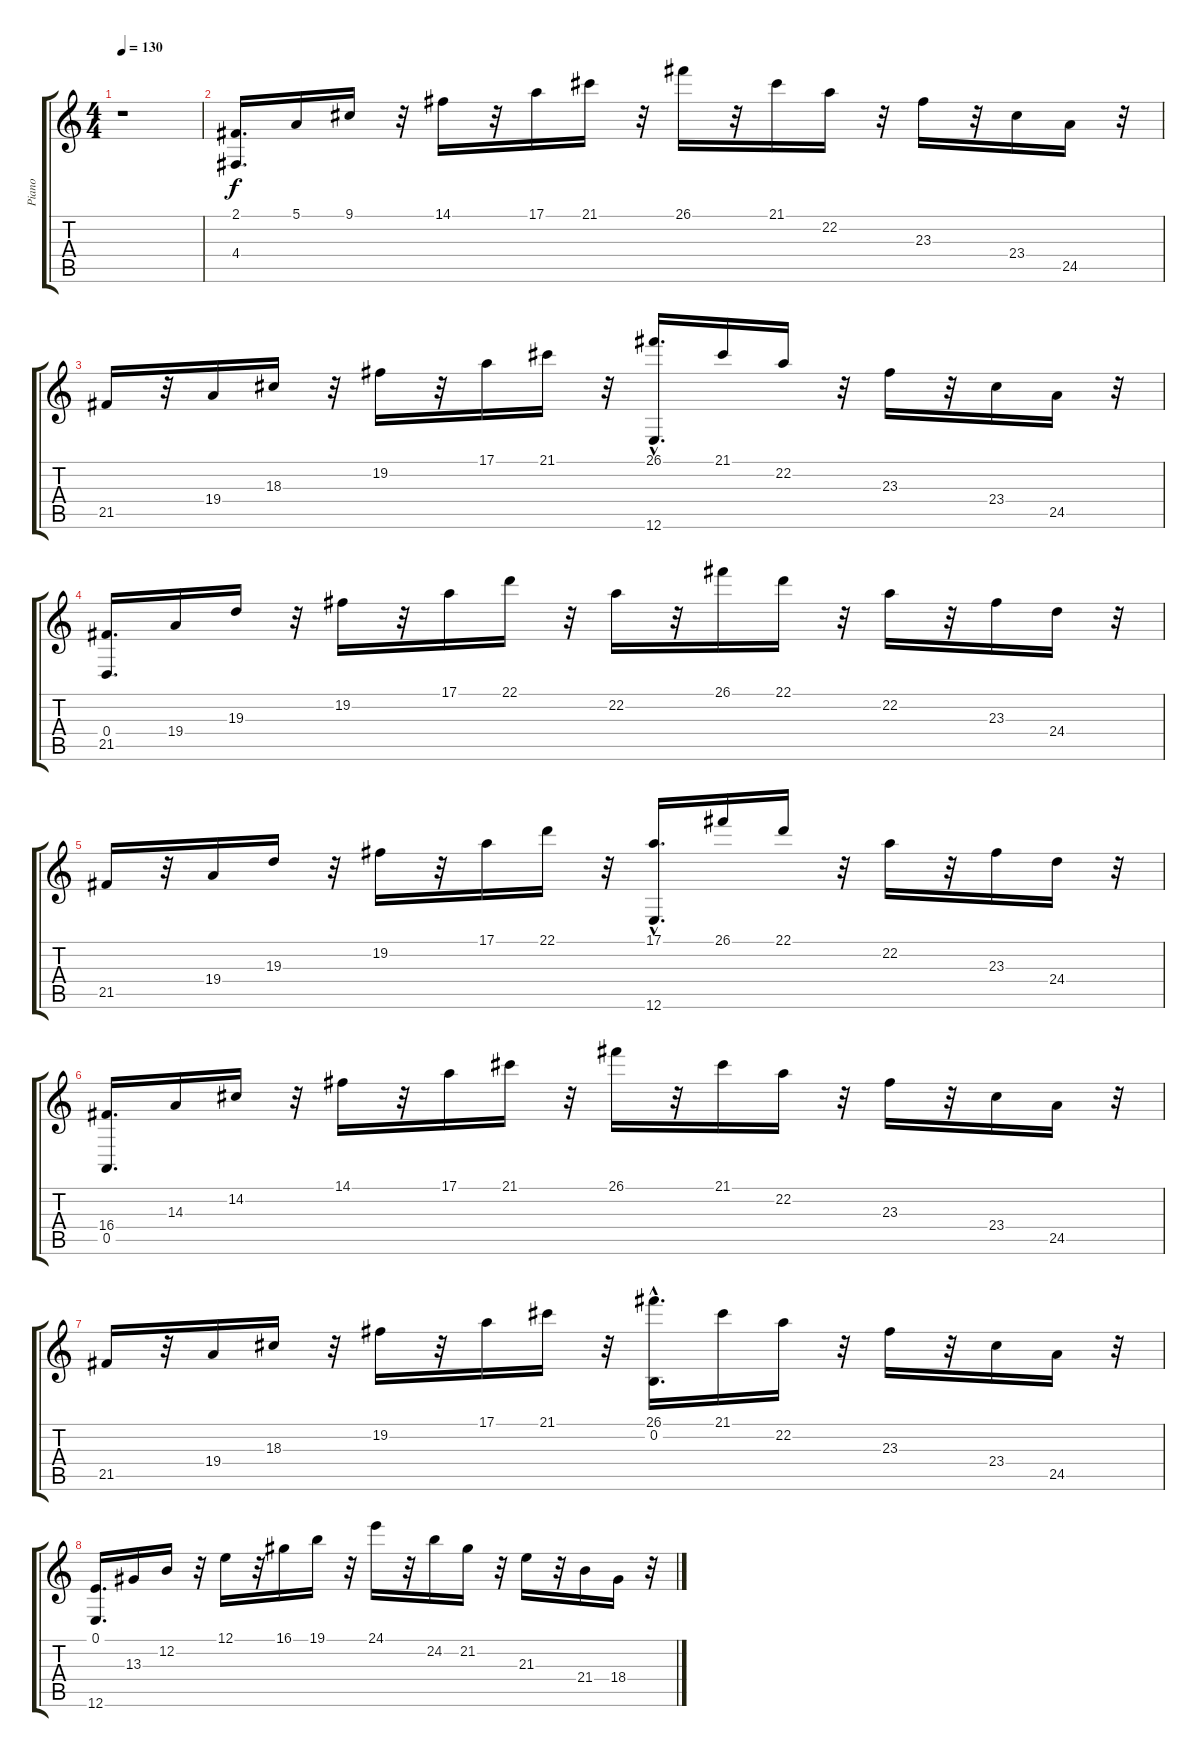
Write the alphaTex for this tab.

\track ("Piano" "Piano") {instrument brightacousticpiano}
\staff {score tabs}
\tuning (E4 B3 G3 D3 A2 E2) {hide}
\ts (4 4)
\tempo 130
\clef g2
\ks c
r.1{dy f instrument brightacousticpiano} |
(2.1 4.4).16{d} 5.1.16 9.1.16 r.32 14.1.16 r.32 17.1.16 21.1.16 r.32 26.1.16 r.32 21.1.16 22.2.16 r.32 23.3.16 r.32 23.4.16 24.5.16 r.32 |
21.5.16 r.32 19.4.16 18.3.16 r.32 19.2.16 r.32 17.1.16 21.1.16 r.32 (26.1 12.6{hac}).16{d} 21.1.16 22.2.16 r.32 23.3.16 r.32 23.4.16 24.5.16 r.32 |
(0.4 21.5).16{d} 19.4.16 19.3.16 r.32 19.2.16 r.32 17.1.16 22.1.16 r.32 22.2.16 r.32 26.1.16 22.1.16 r.32 22.2.16 r.32 23.3.16 24.4.16 r.32 |
21.5.16 r.32 19.4.16 19.3.16 r.32 19.2.16 r.32 17.1.16 22.1.16 r.32 (17.1 12.6{hac}).16{d} 26.1.16 22.1.16 r.32 22.2.16 r.32 23.3.16 24.4.16 r.32 |
(16.4 0.5).16{d} 14.3.16 14.2.16 r.32 14.1.16 r.32 17.1.16 21.1.16 r.32 26.1.16 r.32 21.1.16 22.2.16 r.32 23.3.16 r.32 23.4.16 24.5.16 r.32 |
21.5.16 r.32 19.4.16 18.3.16 r.32 19.2.16 r.32 17.1.16 21.1.16 r.32 (26.1 0.2{hac}).16{d} 21.1.16 22.2.16 r.32 23.3.16 r.32 23.4.16 24.5.16 r.32 |
(0.1 12.6).16{d} 13.3.16 12.2.16 r.32 12.1.16 r.32 16.1.16 19.1.16 r.32 24.1.16 r.32 24.2.16 21.2.16 r.32 21.3.16 r.32 21.4.16 18.4.16 r.32
